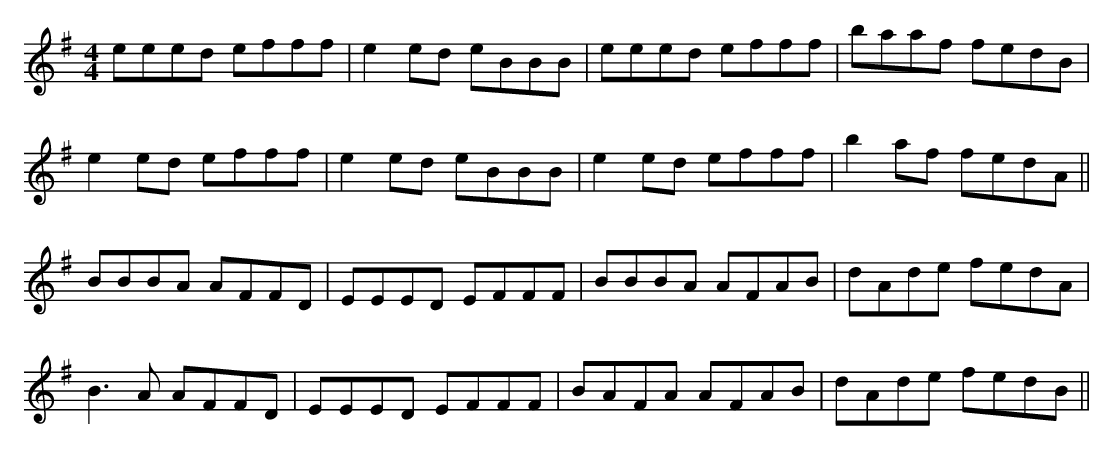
X:1
M:4/4
K:Emin
eeed efff|e2 ed eBBB|eeed efff|baaf fedB|
e2 ed efff|e2 ed eBBB|e2 ed efff|b2 af fedA||
BBBA AFFD|EEED EFFF|BBBA AFAB|dAde fedA|
B3 A AFFD|EEED EFFF|BAFA AFAB|dAde fedB||
